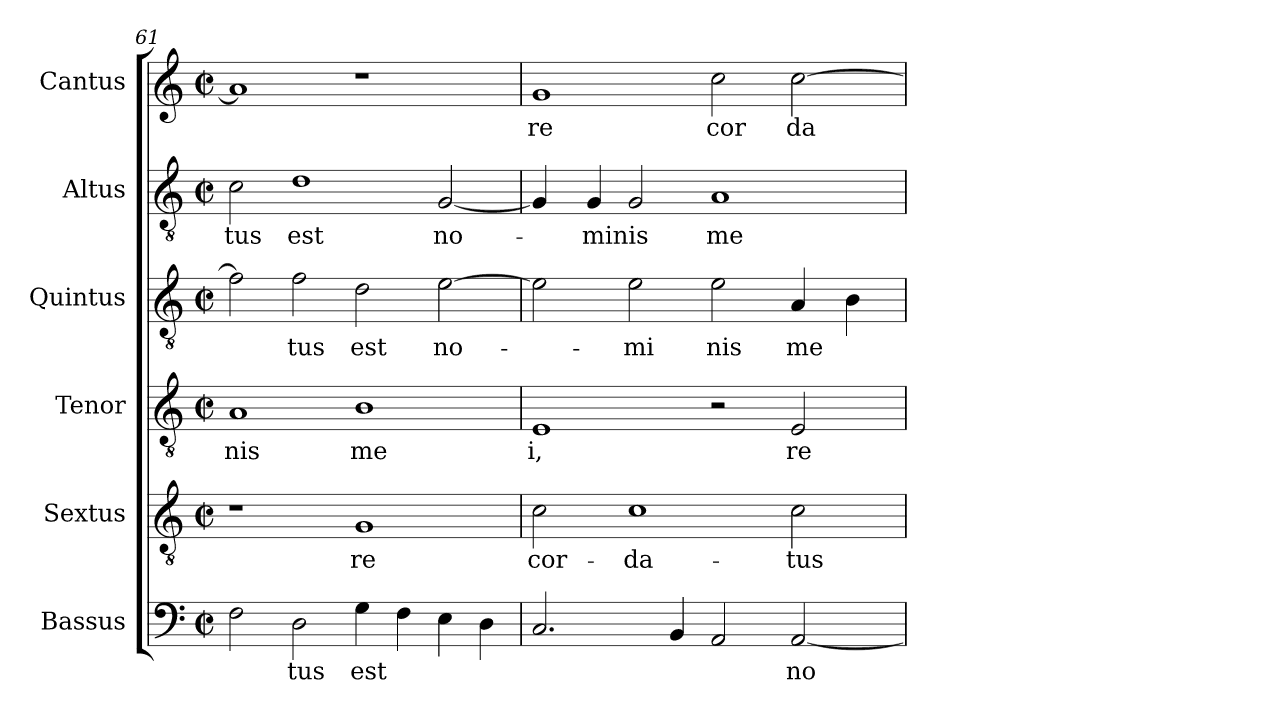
**kern	**text	**kern	**text	**kern	**text	**kern	**text	**kern	**text	**kern	**text
*part6	*part6	*part5	*part5	*part4	*part4	*part3	*part3	*part2	*part2	*part1	*part1
*staff6	*staff6	*staff5	*staff5	*staff4	*staff4	*staff3	*staff3	*staff2	*staff2	*staff1	*staff1
*I"Bassus	*	*I"Sextus	*	*I"Tenor	*	*I"Quintus	*	*I"Altus	*	*I"Cantus	*
*clefF4	*	*clefGv2	*	*clefGv2	*	*clefGv2	*	*clefGv2	*	*clefG2	*
*M2/2	*	*M2/2	*	*M2/2	*	*M2/2	*	*M2/2	*	*M2/2	*
*met(c|)	*	*met(c|)	*	*met(c|)	*	*met(c|)	*	*met(c|)	*	*met(c|)	*
=61	=61	=61	=61	=61	=61	=61	=61	=61	=61	=61	=61
!	!	!	!	!	!LO:LY:b:cj	!	!	!	!LO:LY:b:cj	!	!
2F\	.	1r	.	1A	nis	2f\]	.	2c\	-tus	1a]	.
!	!LO:LY:b:cj	!	!	!	!	!	!LO:LY:b:cj	!	!LO:LY:b:cj	!	!
2D\	tus	.	.	.	.	2f\	-tus	1d	est	.	.
!	!LO:LY:b	!	!LO:LY:b:cj	!	!LO:LY:b:cj	!	!LO:LY:b:cj	!	!	!	!
4G\	est	1G	re	1B	me	2d\	est	.	.	1r	.
4F\	.	.	.	.	.	.	.	.	.	.	.
!	!	!	!	!	!	!	!LO:LY:b:cj	!	!LO:LY:b:cj	!	!
4E\	.	.	.	.	.	[>2e\	no-	[>2G/	no-	.	.
4D\	.	.	.	.	.	.	.	.	.	.	.
!!LO:PB:g=z
=62	=62	=62	=62	=62	=62	=62	=62	=62	=62	=62	=62
!	!	!	!LO:LY:b:cj	!	!LO:LY:b:cj	!	!	!	!	!	!LO:LY:b:cj
*	*	*	*	*	*	*^	*	*	*	*	*
2.C/	.	2c\	cor-	1E	i,	2e\]	16..ryy	.	4G/]	.	1g	re
.	.	.	.	.	.	.	1ryy	.	.	.	.	.
!	!	!	!	!	!	!	!	!	!	!LO:LY:b	!	!
.	.	.	.	.	.	.	.	.	4G/	-minis	.	.
!	!	!	!LO:LY:b:cj	!	!	!	!	!LO:LY:b:cj	!	!	!	!
.	.	1c	-da-	.	.	2e\	.	-mi	2G/	.	.	.
4BB/	.	.	.	.	.	.	.	.	.	.	.	.
!	!	!	!	!	!	!	!	!LO:LY:b:cj	!	!LO:LY:b:cj	!	!LO:LY:b:cj
2AA/	.	.	.	2r	.	2e\	.	nis	1A	me	2cc\	cor
.	.	.	.	.	.	.	2ryy	.	.	.	.	.
!	!LO:LY:b:cj	!	!LO:LY:b:cj	!	!LO:LY:b:cj	!	!	!LO:LY:b	!	!	!	!LO:LY:b:cj
[<2AA/	no-	2c\	-tus	2E/	re	4A/	.	me	.	.	[>2cc\	da
.	.	.	.	.	.	.	4ryy	.	.	.	.	.
.	.	.	.	.	.	4B\	.	.	.	.	.	.
.	.	.	.	.	.	.	8ryy	.	.	.	.	.
.	.	.	.	.	.	.	64ryy	.	.	.	.	.
*	*	*	*	*	*	*v	*v	*	*	*	*	*
=	=	=	=	=	=	=	=	=	=	=	=
*-	*-	*-	*-	*-	*-	*-	*-	*-	*-	*-	*-
